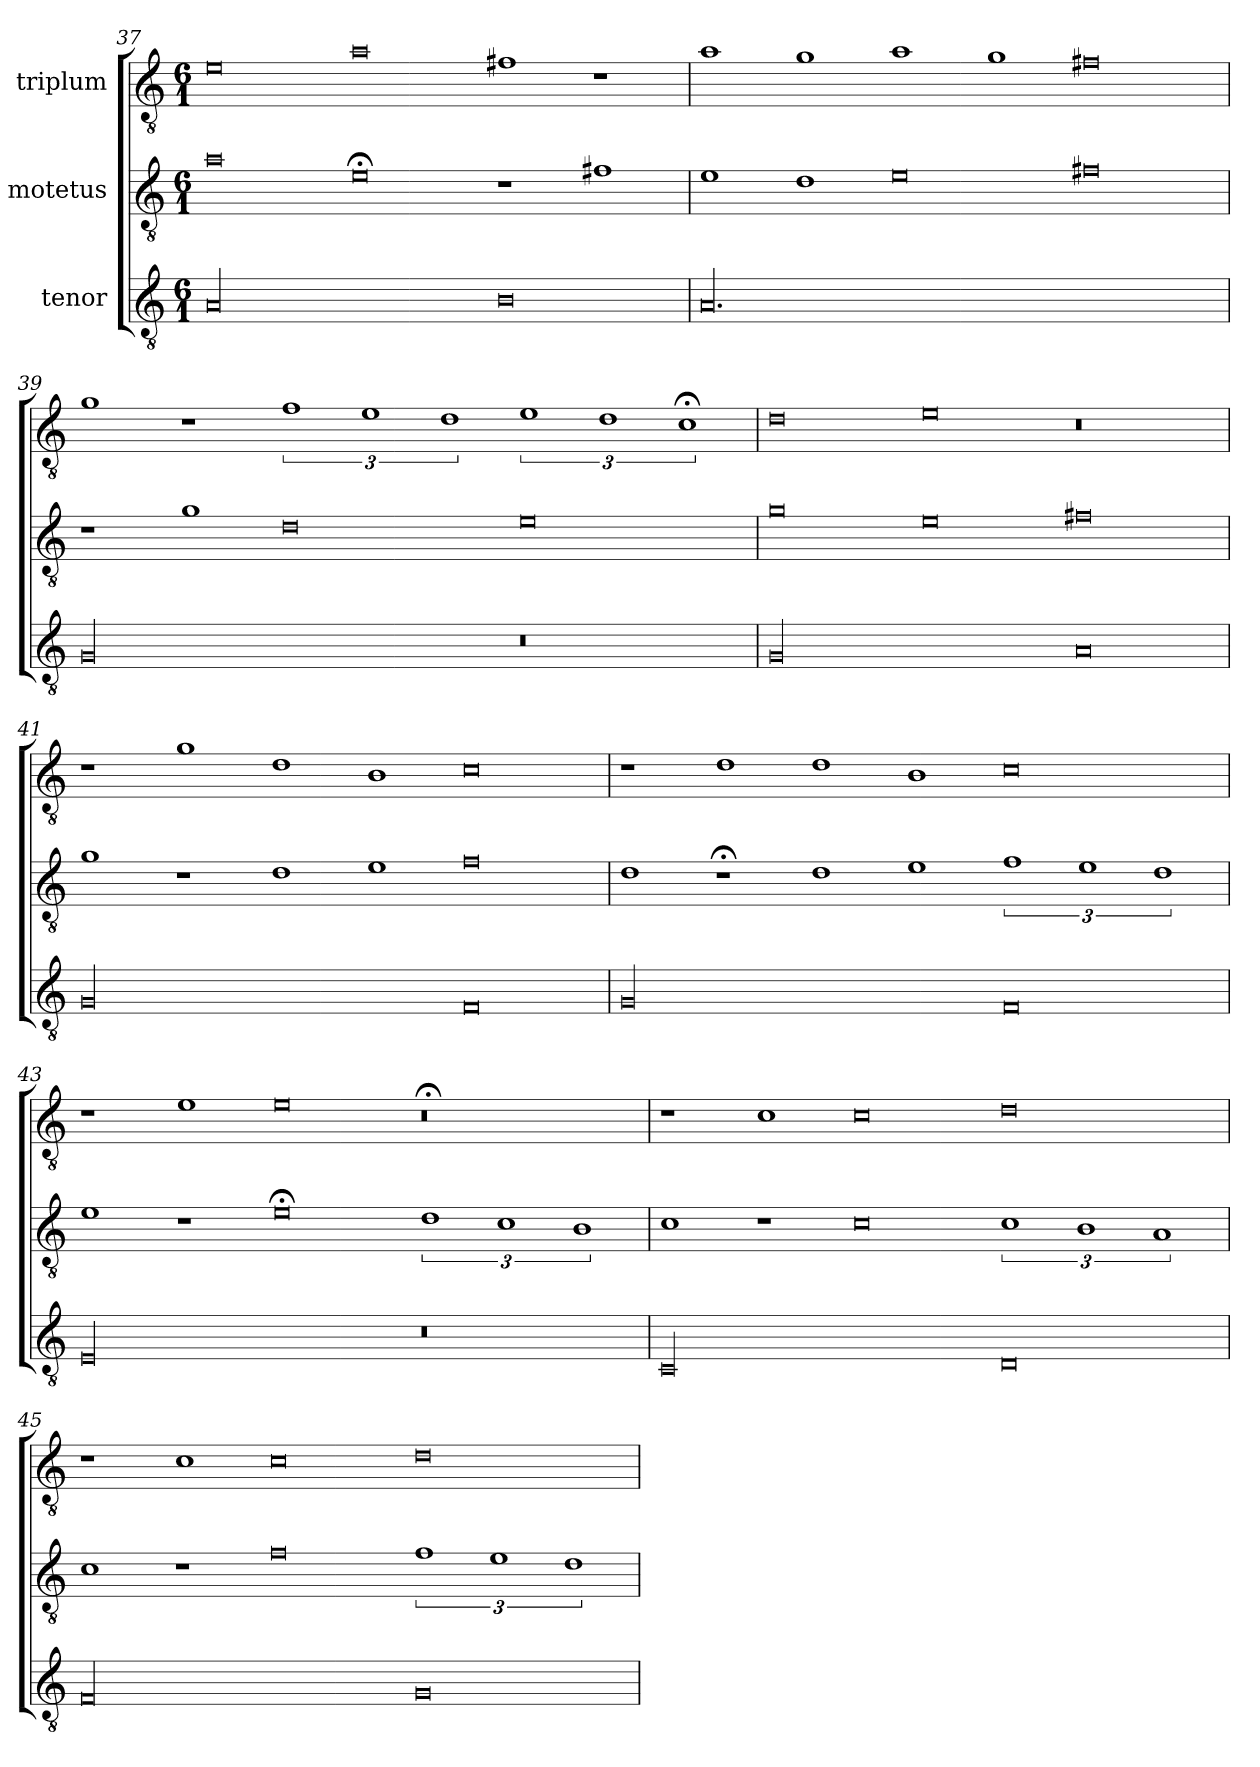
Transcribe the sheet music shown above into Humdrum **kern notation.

**kern	**kern	**kern
*part3	*part2	*part1
*staff3	*staff2	*staff1
*I"tenor	*I"motetus	*I"triplum
*clefGv2	*clefGv2	*clefGv2
*k[]	*k[]	*k[]
*C:	*C:	*C:
*M6/1	*M6/1	*M6/1
=37	=37	=37
00A/	0a\	0e\
.	0e;<\	0a\
0B\	1r	1f#X\
.	1f#X\	1r
=38	=38	=38
00.A/	1e\	1a\
.	1d\	1g\
.	0e\	1a\
.	.	1g\
.	0f#X\	0f#X\
!!LO:PB:g=z
=39	=39	=39
00G/	1r	1g\
.	1g\	1r
.	0d\	3%2f\
.	.	3%2e\
.	.	3%2d\
0r	0e\	3%2e\
.	.	3%2d\
.	.	3%2c;<\
=40	=40	=40
00G/	0g\	0d\
.	0e\	0e\
0A/	0f#X\	0r
=41	=41	=41
00G/	1g\	1r
.	1r	1g\
.	1d\	1d\
.	1e\	1B\
0F/	0f\	0c\
=42	=42	=42
00G/	1d\	1r
.	1r;<	1d\
.	1d\	1d\
.	1e\	1B\
0F/	3%2f\	0c\
.	3%2e\	.
.	3%2d\	.
=43	=43	=43
00E/	1e\	1r
.	1r	1e\
.	0e;<\	0e\
0r	3%2d\	0r;<
.	3%2c\	.
.	3%2B\	.
=44	=44	=44
00C/	1c\	1r
.	1r	1c\
.	0c\	0c\
0D/	3%2c\	0d\
.	3%2B\	.
.	3%2A/	.
=45	=45	=45
00F/	1c\	1r
.	1r	1c\
.	0f\	0c\
0G/	3%2f\	0d\
.	3%2e\	.
.	3%2d\	.
=	=	=
*-	*-	*-
